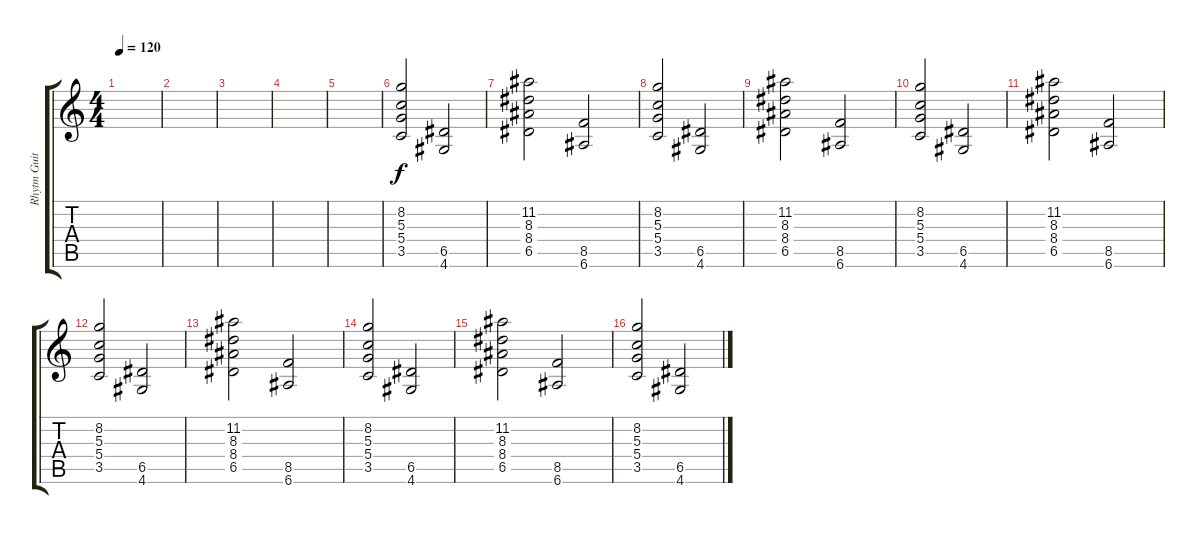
\track ("Rhytm Guitar" "Rhytm Guit") {instrument distortionguitar}
\staff {score tabs}
\tuning (E4 B3 G3 D3 A2 E2) {hide}
\ts (4 4)
\tempo 120
\clef g2
\ks c
|
|
|
|
|
(8.2 5.3 5.4 3.5).2 (6.5 4.6).2 |
(11.2 8.3 8.4 6.5).2 (8.5 6.6).2 |
(8.2 5.3 5.4 3.5).2 (6.5 4.6).2 |
(11.2 8.3 8.4 6.5).2 (8.5 6.6).2 |
(8.2 5.3 5.4 3.5).2 (6.5 4.6).2 |
(11.2 8.3 8.4 6.5).2 (8.5 6.6).2 |
(8.2 5.3 5.4 3.5).2 (6.5 4.6).2 |
(11.2 8.3 8.4 6.5).2 (8.5 6.6).2 |
(8.2 5.3 5.4 3.5).2 (6.5 4.6).2 |
(11.2 8.3 8.4 6.5).2 (8.5 6.6).2 |
(8.2 5.3 5.4 3.5).2 (6.5 4.6).2
